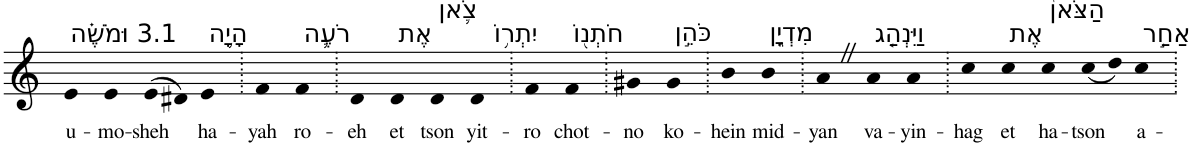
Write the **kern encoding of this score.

**kern	**text
*part1	*part1
*staff1	*staff1
*I"Piano	*
*I'Pno	*
*clefG2	*
*k[]	*
=1	=1
!LO:TX:a:t=3.1 וּמֹשֶׁ֗ה	!
!	!LO:LY:b
4e	u-
!	!LO:LY:b
4e	-mo-
!	!LO:LY:b
(>8e	-sheh
8d#X)	.
!LO:TX:a:t=הָיָ֥ה	!
!	!LO:LY:b
4e	ha-
=2.	=2.
!	!LO:LY:b
4f	-yah
!LO:TX:a:t=רֹעֶ֛ה	!
!	!LO:LY:b
4f	ro-
=3.	=3.
!	!LO:LY:b
4d	-eh
!LO:TX:a:t=אֶת	!
!	!LO:LY:b
4d	et
!LO:TX:a:t=צֹ֛אן	!
!	!LO:LY:b
4d	tson
!LO:TX:a:t=יִתְר֥וֹ	!
!	!LO:LY:b
4d	yit-
=4.	=4.
!	!LO:LY:b
4f	-ro
!LO:TX:a:t=חֹתְנ֖וֹ	!
!	!LO:LY:b
4f	chot-
=5.	=5.
!	!LO:LY:b
4g#X	-no
!LO:TX:a:t=כֹּהֵ֣ן	!
!	!LO:LY:b
4g#	ko-
=6.	=6.
!	!LO:LY:b
4b	-hein
!LO:TX:a:t=מִדְיָ֑ן	!
!	!LO:LY:b
4b	mid-
=7.	=7.
!	!LO:LY:b
4aZ	-yan
!LO:TX:a:t=וַיִּנְהַ֤ג	!
!	!LO:LY:b
4a	va-
!	!LO:LY:b
4a	-yin-
=8.	=8.
!	!LO:LY:b
4cc	-hag
!LO:TX:a:t=אֶת	!
!	!LO:LY:b
4cc	et
!LO:TX:a:t=הַצֹּאן֙	!
!	!LO:LY:b
4cc	ha-
!	!LO:LY:b
(<8cc	-tson
8dd)	.
!LO:TX:a:t=אַחַ֣ר	!
!	!LO:LY:b
4cc	a-
=.	=.
*-	*-
